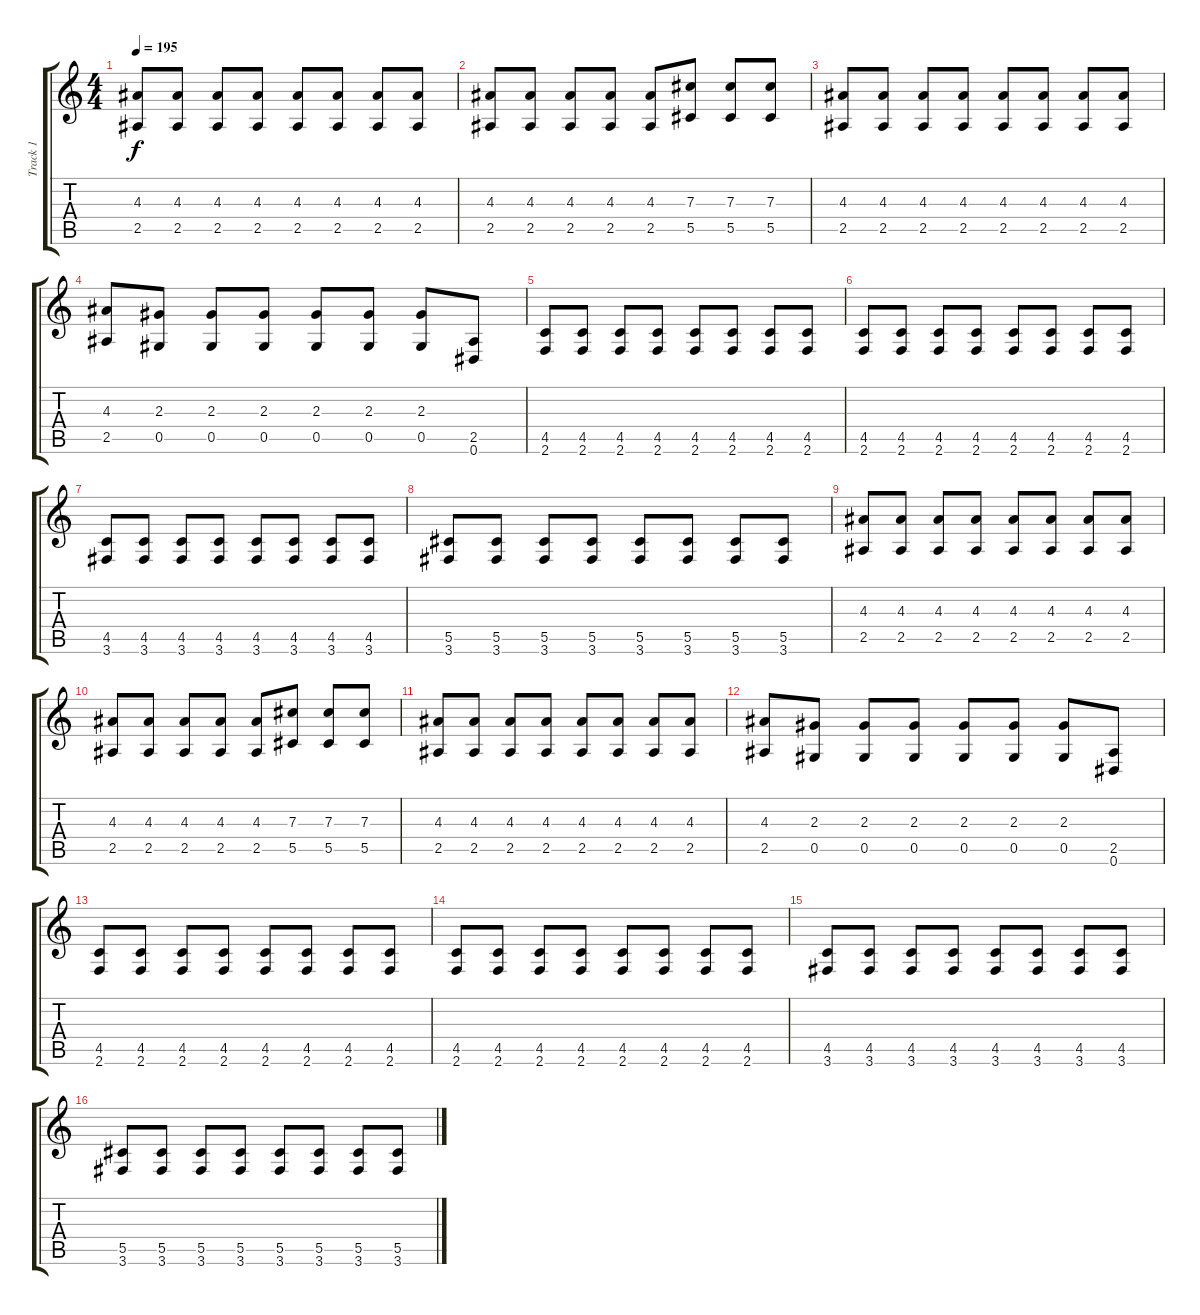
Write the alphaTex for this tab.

\track ("Track 1" "Track 1") {instrument distortionguitar}
\staff {score tabs}
\tuning (Eb4 Bb3 Gb3 Db3 Ab2 Eb2) {hide}
\ts (4 4)
\tempo 195
\clef g2
\ks c
(4.3 2.5).8{dy f} (4.3 2.5).8 (4.3 2.5).8 (4.3 2.5).8 (4.3 2.5).8 (4.3 2.5).8 (4.3 2.5).8 (4.3 2.5).8 |
(4.3 2.5).8 (4.3 2.5).8 (4.3 2.5).8 (4.3 2.5).8 (4.3 2.5).8 (7.3 5.5).8 (7.3 5.5).8 (7.3 5.5).8 |
(4.3 2.5).8 (4.3 2.5).8 (4.3 2.5).8 (4.3 2.5).8 (4.3 2.5).8 (4.3 2.5).8 (4.3 2.5).8 (4.3 2.5).8 |
(4.3 2.5).8 (2.3 0.5).8 (2.3 0.5).8 (2.3 0.5).8 (2.3 0.5).8 (2.3 0.5).8 (2.3 0.5).8 (2.5 0.6).8 |
(4.5 2.6).8 (4.5 2.6).8 (4.5 2.6).8 (4.5 2.6).8 (4.5 2.6).8 (4.5 2.6).8 (4.5 2.6).8 (4.5 2.6).8 |
(4.5 2.6).8 (4.5 2.6).8 (4.5 2.6).8 (4.5 2.6).8 (4.5 2.6).8 (4.5 2.6).8 (4.5 2.6).8 (4.5 2.6).8 |
(4.5 3.6).8 (4.5 3.6).8 (4.5 3.6).8 (4.5 3.6).8 (4.5 3.6).8 (4.5 3.6).8 (4.5 3.6).8 (4.5 3.6).8 |
(5.5 3.6).8 (5.5 3.6).8 (5.5 3.6).8 (5.5 3.6).8 (5.5 3.6).8 (5.5 3.6).8 (5.5 3.6).8 (5.5 3.6).8 |
(4.3 2.5).8 (4.3 2.5).8 (4.3 2.5).8 (4.3 2.5).8 (4.3 2.5).8 (4.3 2.5).8 (4.3 2.5).8 (4.3 2.5).8 |
(4.3 2.5).8 (4.3 2.5).8 (4.3 2.5).8 (4.3 2.5).8 (4.3 2.5).8 (7.3 5.5).8 (7.3 5.5).8 (7.3 5.5).8 |
(4.3 2.5).8 (4.3 2.5).8 (4.3 2.5).8 (4.3 2.5).8 (4.3 2.5).8 (4.3 2.5).8 (4.3 2.5).8 (4.3 2.5).8 |
(4.3 2.5).8 (2.3 0.5).8 (2.3 0.5).8 (2.3 0.5).8 (2.3 0.5).8 (2.3 0.5).8 (2.3 0.5).8 (2.5 0.6).8 |
(4.5 2.6).8 (4.5 2.6).8 (4.5 2.6).8 (4.5 2.6).8 (4.5 2.6).8 (4.5 2.6).8 (4.5 2.6).8 (4.5 2.6).8 |
(4.5 2.6).8 (4.5 2.6).8 (4.5 2.6).8 (4.5 2.6).8 (4.5 2.6).8 (4.5 2.6).8 (4.5 2.6).8 (4.5 2.6).8 |
(4.5 3.6).8 (4.5 3.6).8 (4.5 3.6).8 (4.5 3.6).8 (4.5 3.6).8 (4.5 3.6).8 (4.5 3.6).8 (4.5 3.6).8 |
(5.5 3.6).8 (5.5 3.6).8 (5.5 3.6).8 (5.5 3.6).8 (5.5 3.6).8 (5.5 3.6).8 (5.5 3.6).8 (5.5 3.6).8
